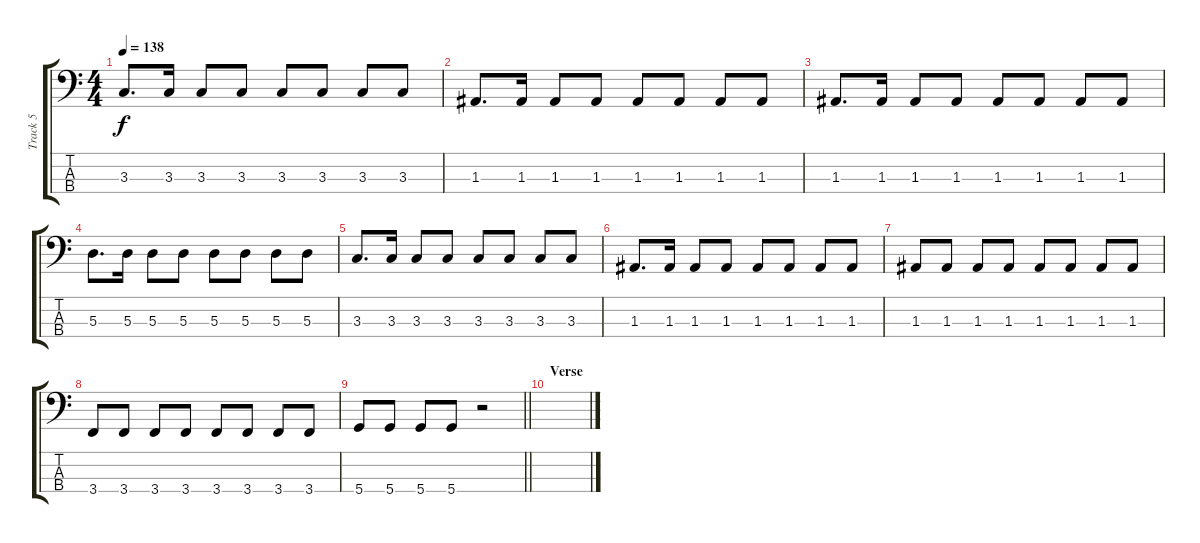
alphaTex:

\track ("Track 5" "Track 5") {instrument electricbasspick}
\staff {score tabs}
\tuning (G2 D2 A1 D1) {hide}
\ts (4 4)
\tempo 138
\clef f4
\ks c
3.3.8{d dy f} 3.3.16 3.3.8 3.3.8 3.3.8 3.3.8 3.3.8 3.3.8 |
1.3.8{d} 1.3.16 1.3.8 1.3.8 1.3.8 1.3.8 1.3.8 1.3.8 |
1.3.8{d} 1.3.16 1.3.8 1.3.8 1.3.8 1.3.8 1.3.8 1.3.8 |
5.3.8{d} 5.3.16 5.3.8 5.3.8 5.3.8 5.3.8 5.3.8 5.3.8 |
3.3.8{d} 3.3.16 3.3.8 3.3.8 3.3.8 3.3.8 3.3.8 3.3.8 |
1.3.8{d} 1.3.16 1.3.8 1.3.8 1.3.8 1.3.8 1.3.8 1.3.8 |
1.3.8 1.3.8 1.3.8 1.3.8 1.3.8 1.3.8 1.3.8 1.3.8 |
3.4.8 3.4.8 3.4.8 3.4.8 3.4.8 3.4.8 3.4.8 3.4.8 |
\barLineRight lightlight
5.4.8 5.4.8 5.4.8 5.4.8 r.2 |
\section ("" "Verse")
